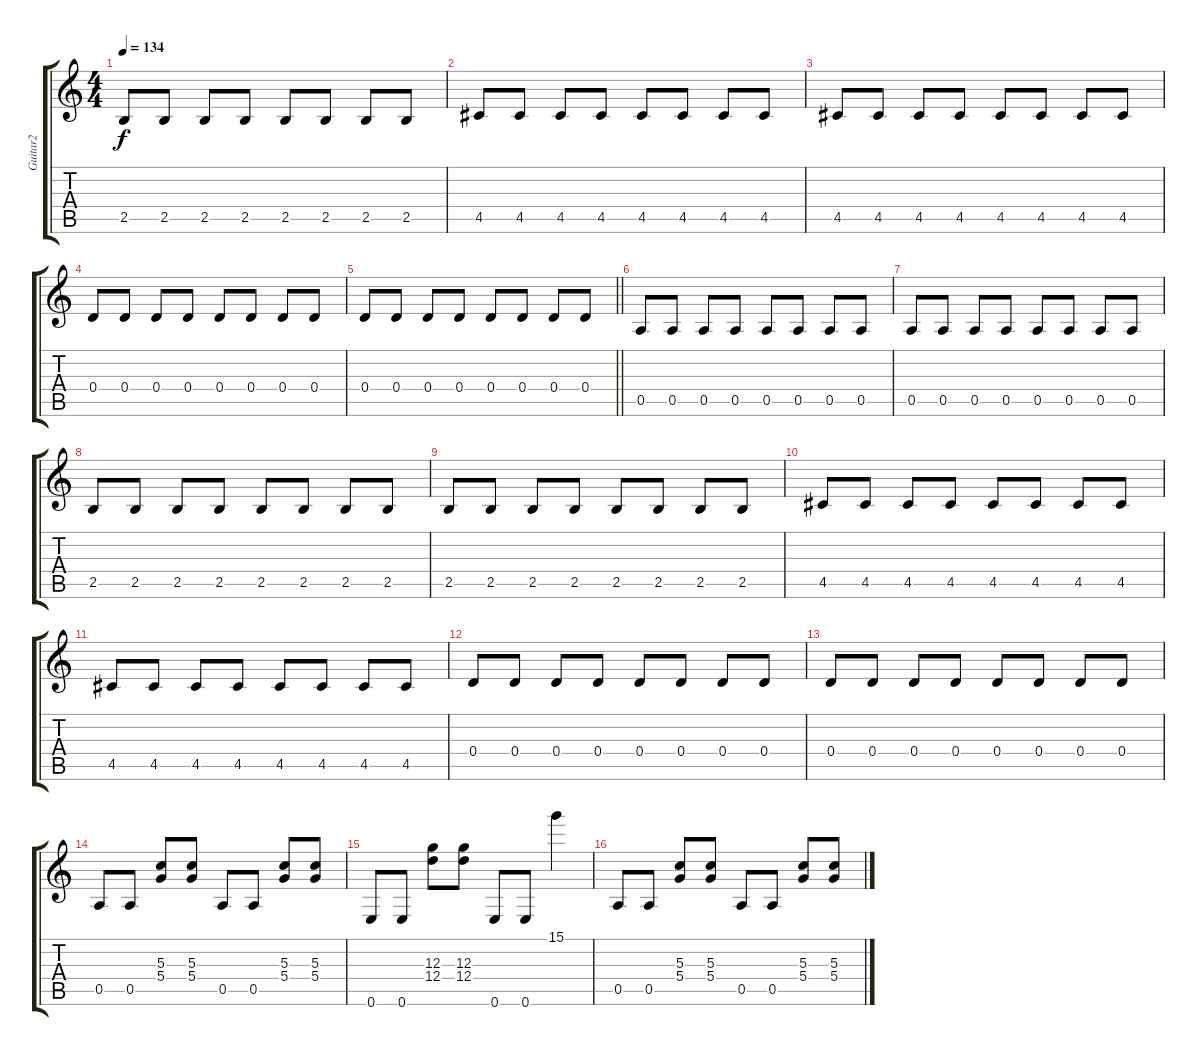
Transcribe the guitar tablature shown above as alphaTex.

\track ("Guitar2" "Guitar2") {instrument overdrivenguitar}
\staff {score tabs}
\tuning (E4 B3 G3 D3 A2 E2) {hide}
\ts (4 4)
\tempo 134
\clef g2
\ks c
2.5.8{dy f} 2.5.8 2.5.8 2.5.8 2.5.8 2.5.8 2.5.8 2.5.8 |
4.5.8 4.5.8 4.5.8 4.5.8 4.5.8 4.5.8 4.5.8 4.5.8 |
4.5.8 4.5.8 4.5.8 4.5.8 4.5.8 4.5.8 4.5.8 4.5.8 |
0.4.8 0.4.8 0.4.8 0.4.8 0.4.8 0.4.8 0.4.8 0.4.8 |
\barLineRight lightlight
0.4.8 0.4.8 0.4.8 0.4.8 0.4.8 0.4.8 0.4.8 0.4.8 |
0.5.8 0.5.8 0.5.8 0.5.8 0.5.8 0.5.8 0.5.8 0.5.8 |
0.5.8 0.5.8 0.5.8 0.5.8 0.5.8 0.5.8 0.5.8 0.5.8 |
2.5.8 2.5.8 2.5.8 2.5.8 2.5.8 2.5.8 2.5.8 2.5.8 |
2.5.8 2.5.8 2.5.8 2.5.8 2.5.8 2.5.8 2.5.8 2.5.8 |
4.5.8 4.5.8 4.5.8 4.5.8 4.5.8 4.5.8 4.5.8 4.5.8 |
4.5.8 4.5.8 4.5.8 4.5.8 4.5.8 4.5.8 4.5.8 4.5.8 |
0.4.8 0.4.8 0.4.8 0.4.8 0.4.8 0.4.8 0.4.8 0.4.8 |
0.4.8 0.4.8 0.4.8 0.4.8 0.4.8 0.4.8 0.4.8 0.4.8 |
0.5.8 0.5.8 (5.3 5.4).8 (5.3 5.4).8 0.5.8 0.5.8 (5.3 5.4).8 (5.3 5.4).8 |
0.6.8 0.6.8 (12.3 12.4).8 (12.3 12.4).8 0.6.8 0.6.8 15.1.4 |
0.5.8 0.5.8 (5.3 5.4).8 (5.3 5.4).8 0.5.8 0.5.8 (5.3 5.4).8 (5.3 5.4).8
